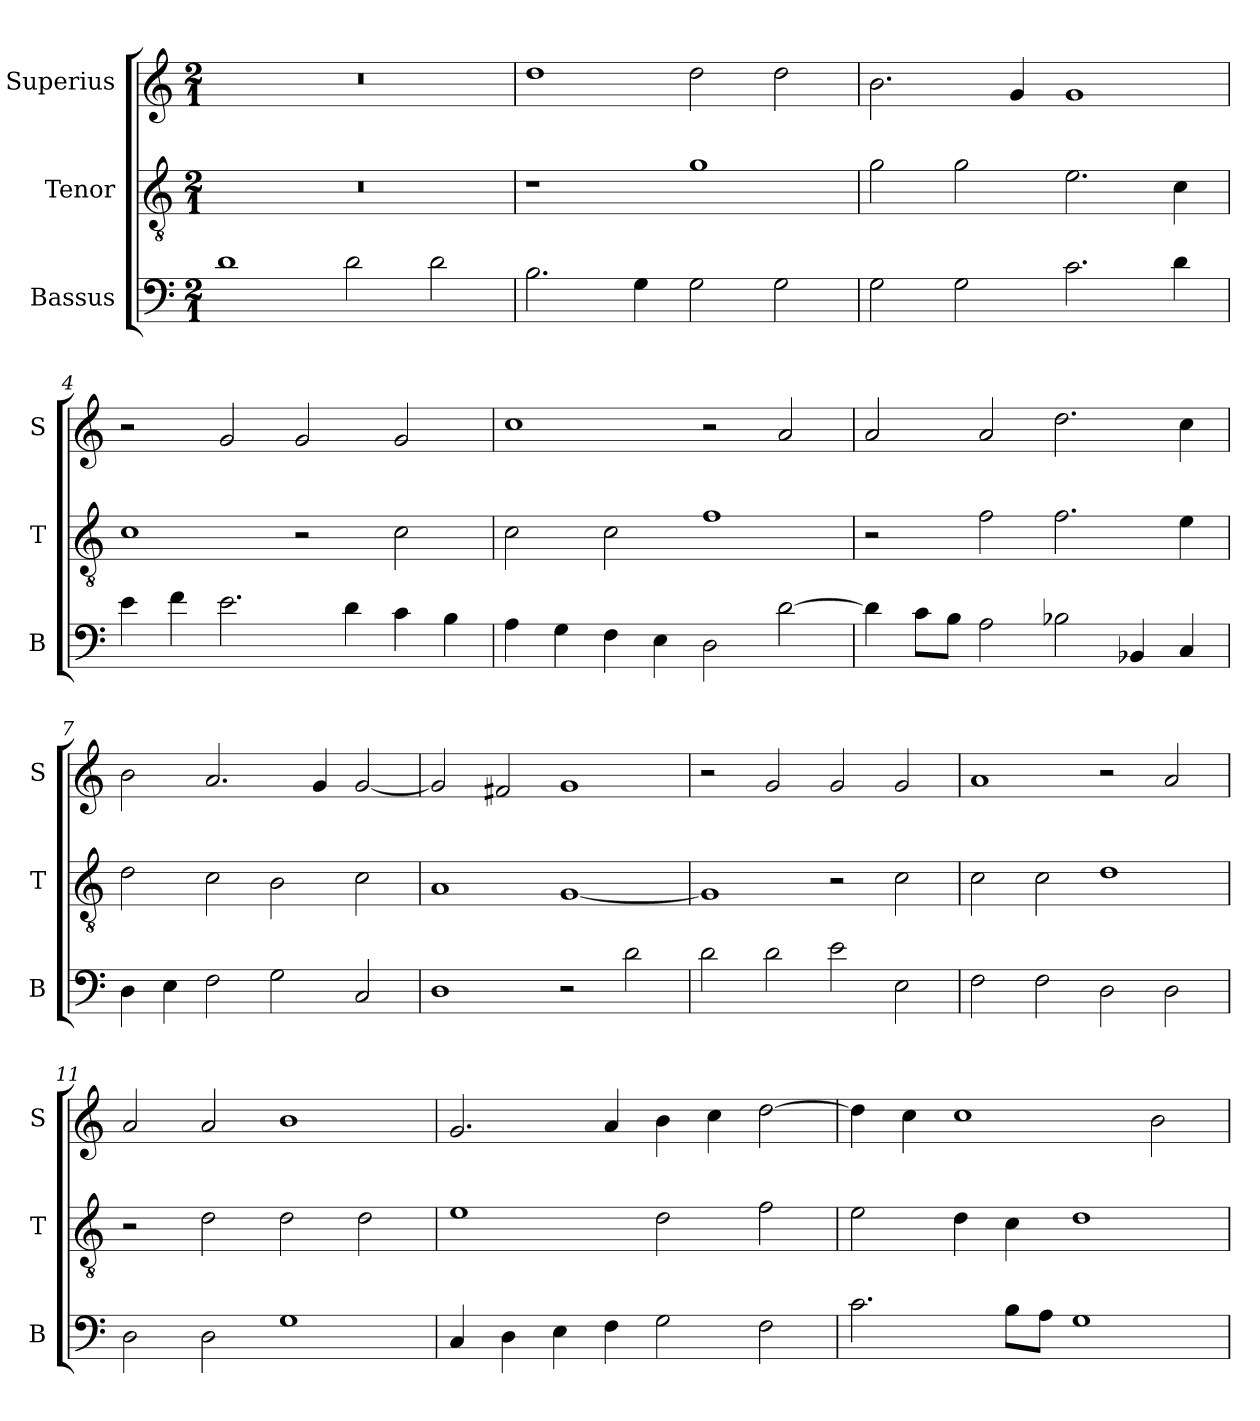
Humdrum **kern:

**kern	**kern	**kern
*part3	*part2	*part1
*staff3	*staff2	*staff1
*I"Bassus	*I"Tenor	*I"Superius
*I'B	*I'T	*I'S
*clefF4	*clefGv2	*clefG2
*k[]	*k[]	*k[]
*M2/1	*M2/1	*M2/1
=1	=1	=1
1d	0r	0r
2d\	.	.
2d\	.	.
=2	=2	=2
2.B\	1r	1dd
4G\	.	.
2G\	1g	2dd\
2G\	.	2dd\
=3	=3	=3
2G\	2g\	2.b\
2G\	2g\	.
.	.	4g/
2.c\	2.e\	1g
4d\	4c\	.
=4	=4	=4
4e\	1c	2r
4f\	.	.
2.e\	.	2g/
.	2r	2g/
4d\	.	.
4c\	2c\	2g/
4B\	.	.
=5	=5	=5
4A\	2c\	1cc
4G\	.	.
4F\	2c\	.
4E\	.	.
2D\	1f	2r
[2d\	.	2a/
=6	=6	=6
4d\]	2r	2a/
8c\L	.	.
8B\J	.	.
2A\	2f\	2a/
2B-X\	2.f\	2.dd\
4BB-X/	.	.
4C/	4e\	4cc\
=7	=7	=7
4D\	2d\	2b\
4E\	.	.
2F\	2c\	2.a/
2G\	2B\	.
.	.	4g/
2C/	2c\	[2g/
=8	=8	=8
1D	1A	2g/]
.	.	2f#X/
2r	[1G	1g
2d\	.	.
=9	=9	=9
2d\	1G]	2r
2d\	.	2g/
2e\	2r	2g/
2E\	2c\	2g/
=10	=10	=10
2F\	2c\	1a
2F\	2c\	.
2D\	1d	2r
2D\	.	2a/
=11	=11	=11
2D\	2r	2a/
2D\	2d\	2a/
1G	2d\	1b
.	2d\	.
=12	=12	=12
4C/	1e	2.g/
4D\	.	.
4E\	.	.
4F\	.	4a/
2G\	2d\	4b\
.	.	4cc\
2F\	2f\	[2dd\
=13	=13	=13
2.c\	2e\	4dd\]
.	.	4cc\
.	4d\	1cc
8B\L	4c\	.
8A\J	.	.
1G	1d	.
.	.	2b\
=	=	=
*-	*-	*-
